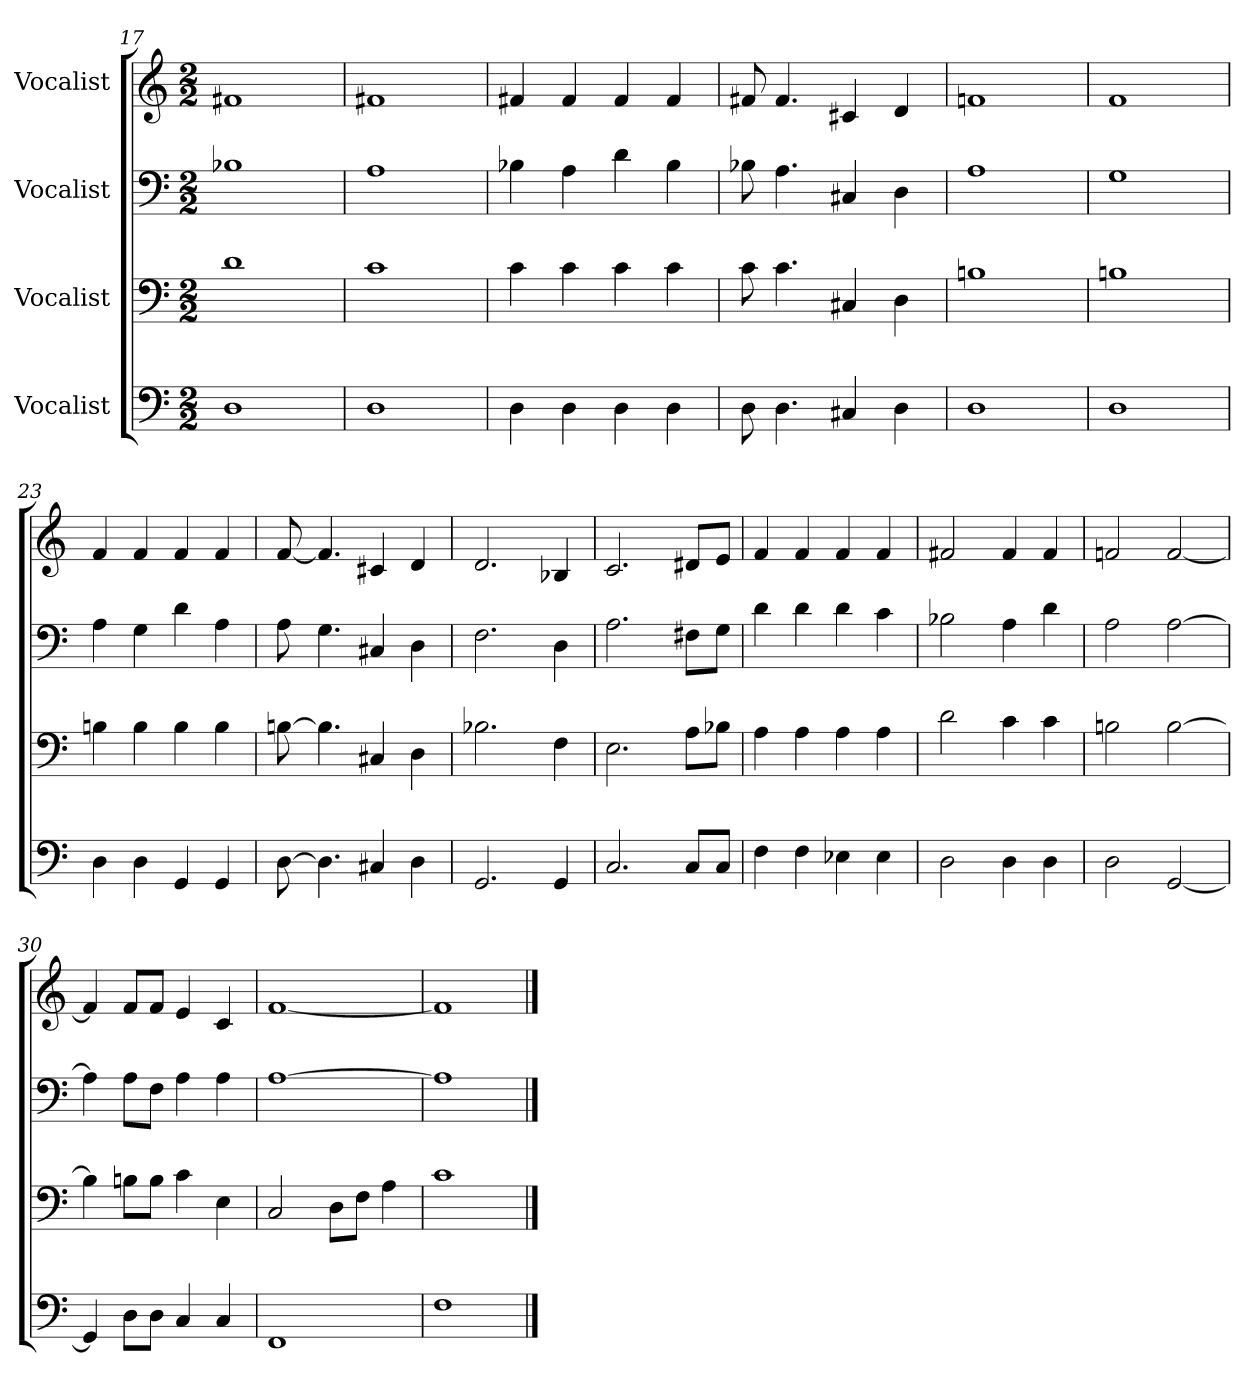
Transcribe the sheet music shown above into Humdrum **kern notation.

**kern	**kern	**kern	**kern
*part4	*part3	*part2	*part1
*staff4	*staff3	*staff2	*staff1
*I"Vocalist	*I"Vocalist	*I"Vocalist	*I"Vocalist
*M2/2	*M2/2	*M2/2	*M2/2
=17	=17	=17	=17
1D	1d	1B-X	1f#X
=18	=18	=18	=18
1D	1c	1A	1f#X
=19	=19	=19	=19
4D	4c	4B-X	4f#X
4D	4c	4A	4f#
4D	4c	4d	4f#
4D	4c	4B-	4f#
=20	=20	=20	=20
8D	8c	8B-X	8f#X
4.D	4.c	4.A	4.f#
4C#X	4C#X	4C#X	4c#X
4D	4D	4D	4d
=21	=21	=21	=21
1D	1Bn	1A	1fn
=22	=22	=22	=22
1D	1Bn	1G	1f
=23	=23	=23	=23
4D	4Bn	4A	4f
4D	4B	4G	4f
4GG	4B	4d	4f
4GG	4B	4A	4f
=24	=24	=24	=24
[8D	[8Bn	8A	[8f
4.D]	4.B]	4.G	4.f]
4C#X	4C#X	4C#X	4c#X
4D	4D	4D	4d
=25	=25	=25	=25
2.GG	2.B-X	2.F	2.d
4GG	4F	4D	4B-X
=26	=26	=26	=26
2.C	2.E	2.A	2.c
8CL	8AL	8F#XL	8d#XL
8CJ	8B-XJ	8GJ	8eJ
=27	=27	=27	=27
4F	4A	4d	4f
4F	4A	4d	4f
4E-X	4A	4d	4f
4E-	4A	4c	4f
=28	=28	=28	=28
2D	2d	2B-X	2f#X
4D	4c	4A	4f#
4D	4c	4d	4f#
=29	=29	=29	=29
2D	2Bn	2A	2fn
[2GG	[2B	[2A	[2f
=30	=30	=30	=30
4GG]	4B]	4A]	4f]
8DL	8BnL	8AL	8fL
8DJ	8BJ	8FJ	8fJ
4C	4c	4A	4e
4C	4E	4A	4c
=31	=31	=31	=31
1FF	2C	[1A	[1f
.	8DL	.	.
.	8FJ	.	.
.	4A	.	.
=32	=32	=32	=32
1F	1c	1A]	1f]
==	==	==	==
*-	*-	*-	*-
